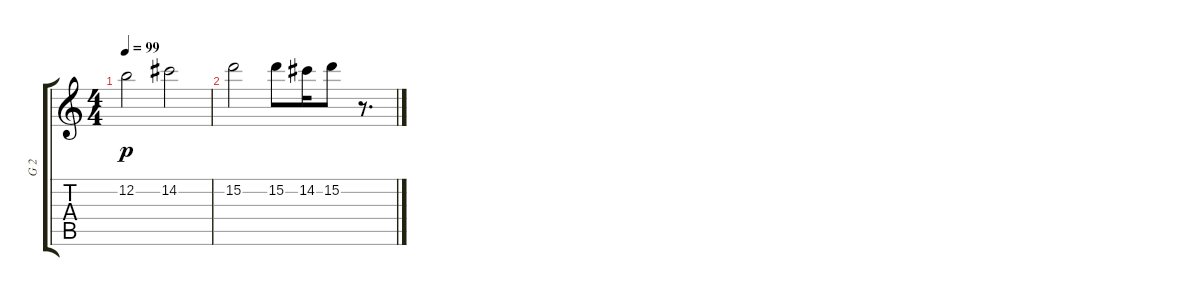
\track ("G 2" "G 2") {instrument distortionguitar}
\staff {score tabs}
\tuning (E4 B3 G3 D3 A2 E2) {hide}
\ts (4 4)
\tempo 99
\clef g2
\ks c
12.2.2{dy p} 14.2.2 |
15.2.2 15.2.8 14.2.16 15.2.8 r.8{d}
